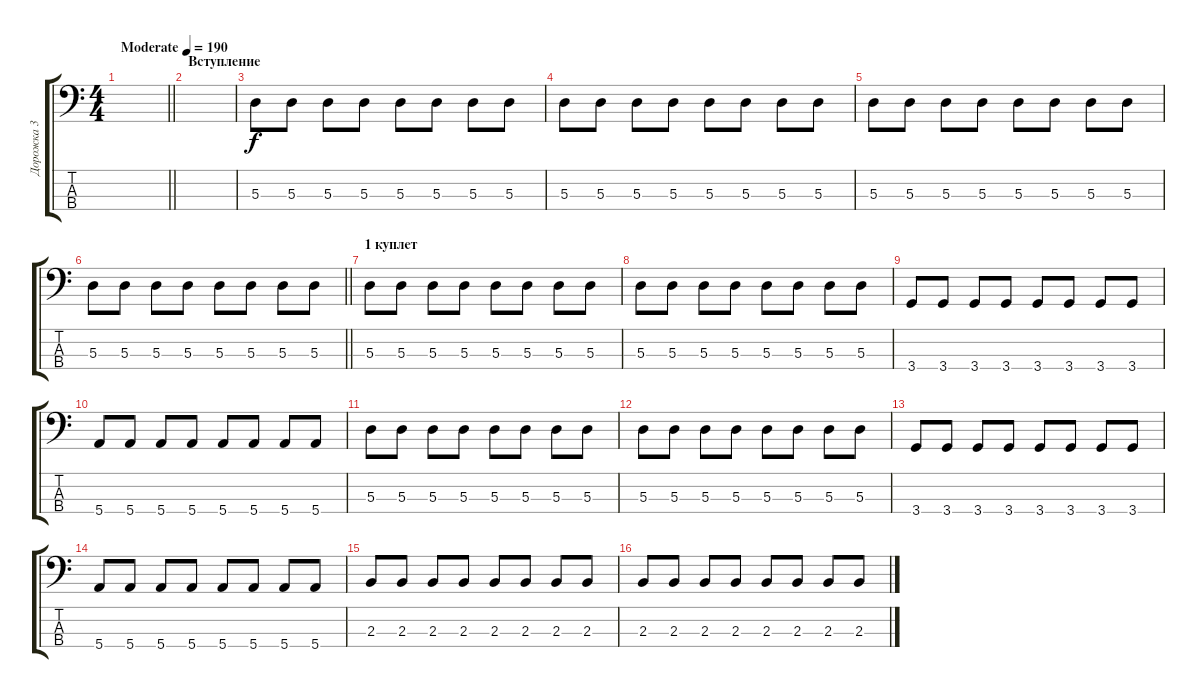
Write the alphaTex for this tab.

\track ("Дорожка 3" "Дорожка 3") {instrument electricbassfinger}
\staff {score tabs}
\tuning (G2 D2 A1 E1) {hide}
\ts (4 4)
\tempo (190 "Moderate")
\clef f4
\barLineRight lightlight
\ks c
|
\section ("" "Вступление")
|
5.3.8 5.3.8 5.3.8 5.3.8 5.3.8 5.3.8 5.3.8 5.3.8 |
5.3.8 5.3.8 5.3.8 5.3.8 5.3.8 5.3.8 5.3.8 5.3.8 |
5.3.8 5.3.8 5.3.8 5.3.8 5.3.8 5.3.8 5.3.8 5.3.8 |
\barLineRight lightlight
5.3.8 5.3.8 5.3.8 5.3.8 5.3.8 5.3.8 5.3.8 5.3.8 |
\section ("" "1 куплет")
5.3.8 5.3.8 5.3.8 5.3.8 5.3.8 5.3.8 5.3.8 5.3.8 |
5.3.8 5.3.8 5.3.8 5.3.8 5.3.8 5.3.8 5.3.8 5.3.8 |
3.4.8 3.4.8 3.4.8 3.4.8 3.4.8 3.4.8 3.4.8 3.4.8 |
5.4.8 5.4.8 5.4.8 5.4.8 5.4.8 5.4.8 5.4.8 5.4.8 |
5.3.8 5.3.8 5.3.8 5.3.8 5.3.8 5.3.8 5.3.8 5.3.8 |
5.3.8 5.3.8 5.3.8 5.3.8 5.3.8 5.3.8 5.3.8 5.3.8 |
3.4.8 3.4.8 3.4.8 3.4.8 3.4.8 3.4.8 3.4.8 3.4.8 |
5.4.8 5.4.8 5.4.8 5.4.8 5.4.8 5.4.8 5.4.8 5.4.8 |
2.3.8 2.3.8 2.3.8 2.3.8 2.3.8 2.3.8 2.3.8 2.3.8 |
2.3.8 2.3.8 2.3.8 2.3.8 2.3.8 2.3.8 2.3.8 2.3.8
